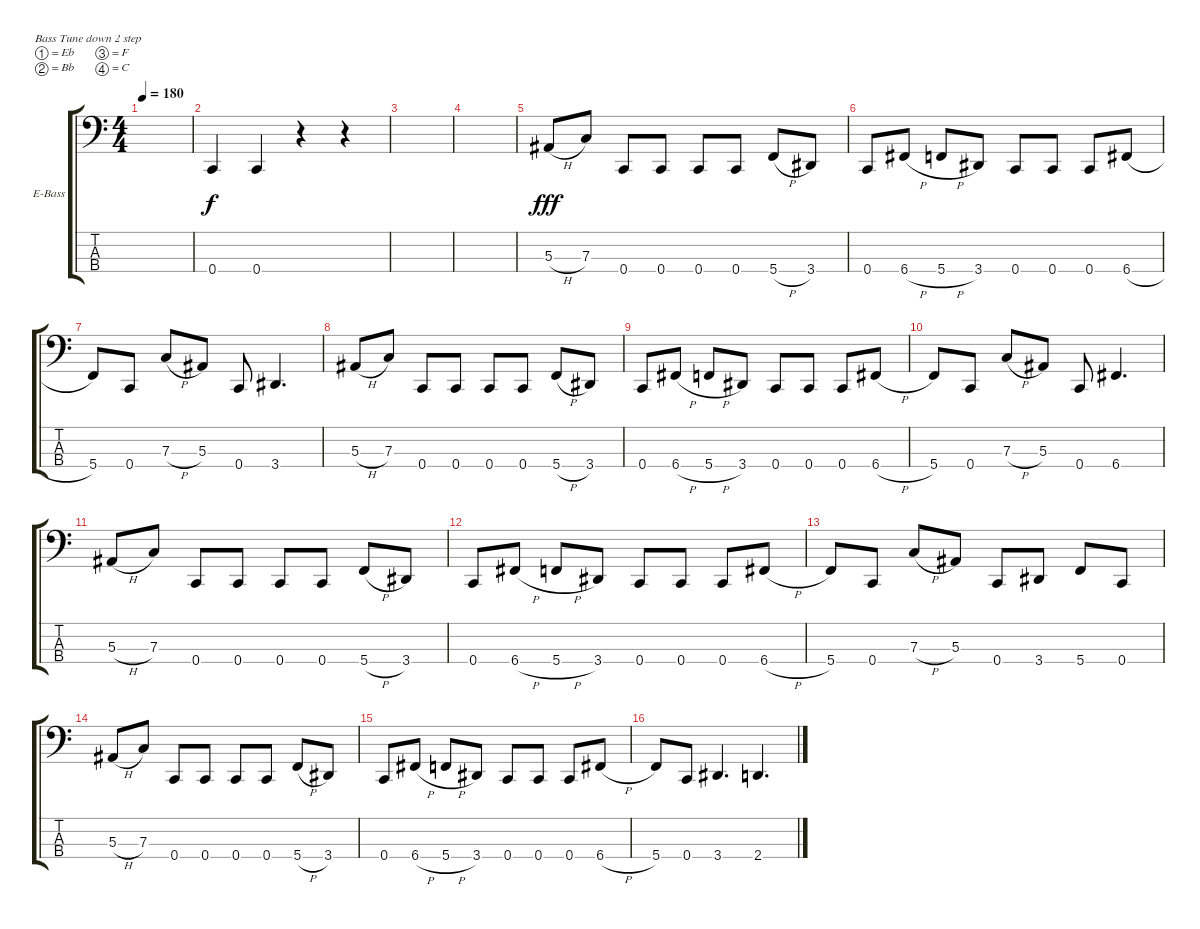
\defaultSystemsLayout 4
\bracketExtendMode groupsimilarinstruments
\firstSystemTrackNameOrientation horizontal
\otherSystemsTrackNameOrientation horizontal
\track ("Bass" "E-Bass") {instrument electricbassfinger}
\staff {score tabs}
\tuning (Eb2 Bb1 F1 C1)
\ts (4 4)
\tempo 180
\clef f4
\scale
0.333333
\ks c
|
\scale
0.333333 0.4.4 0.4.4 r.4 r.4 |
\scale
0.333333 |
\scale
0.333333 |
\scale
0.333333 5.3{h}.8{dy fff} 7.3.8 0.4.8 0.4.8 0.4.8 0.4.8 5.4{h}.8 3.4.8 |
\scale
0.333333 0.4.8 6.4{h}.8 5.4{h}.8 3.4.8 0.4.8 0.4.8 0.4.8 6.4{h}.8 |
\scale
0.333333 5.4.8 0.4.8 7.3{h}.8 5.3.8 0.4.8 3.4.4{d} |
\scale
0.333333 5.3{h}.8 7.3.8 0.4.8 0.4.8 0.4.8 0.4.8 5.4{h}.8 3.4.8 |
\scale
0.333333 0.4.8 6.4{h}.8 5.4{h}.8 3.4.8 0.4.8 0.4.8 0.4.8 6.4{h}.8 |
\scale
0.333333 5.4.8 0.4.8 7.3{h}.8 5.3.8 0.4.8 6.4.4{d} |
\scale
0.333333 5.3{h}.8 7.3.8 0.4.8 0.4.8 0.4.8 0.4.8 5.4{h}.8 3.4.8 |
\scale
0.333333 0.4.8 6.4{h}.8 5.4{h}.8 3.4.8 0.4.8 0.4.8 0.4.8 6.4{h}.8 |
\scale
0.333333 5.4.8 0.4.8 7.3{h}.8 5.3.8 0.4.8 3.4.8 5.4.8 0.4.8 |
\scale
0.333333 5.3{h}.8 7.3.8 0.4.8 0.4.8 0.4.8 0.4.8 5.4{h}.8 3.4.8 |
\scale
0.333333 0.4.8 6.4{h}.8 5.4{h}.8 3.4.8 0.4.8 0.4.8 0.4.8 6.4{h}.8 |
\scale
0.333333 5.4.8 0.4.8 3.4.4{d} 2.4.4{d}
